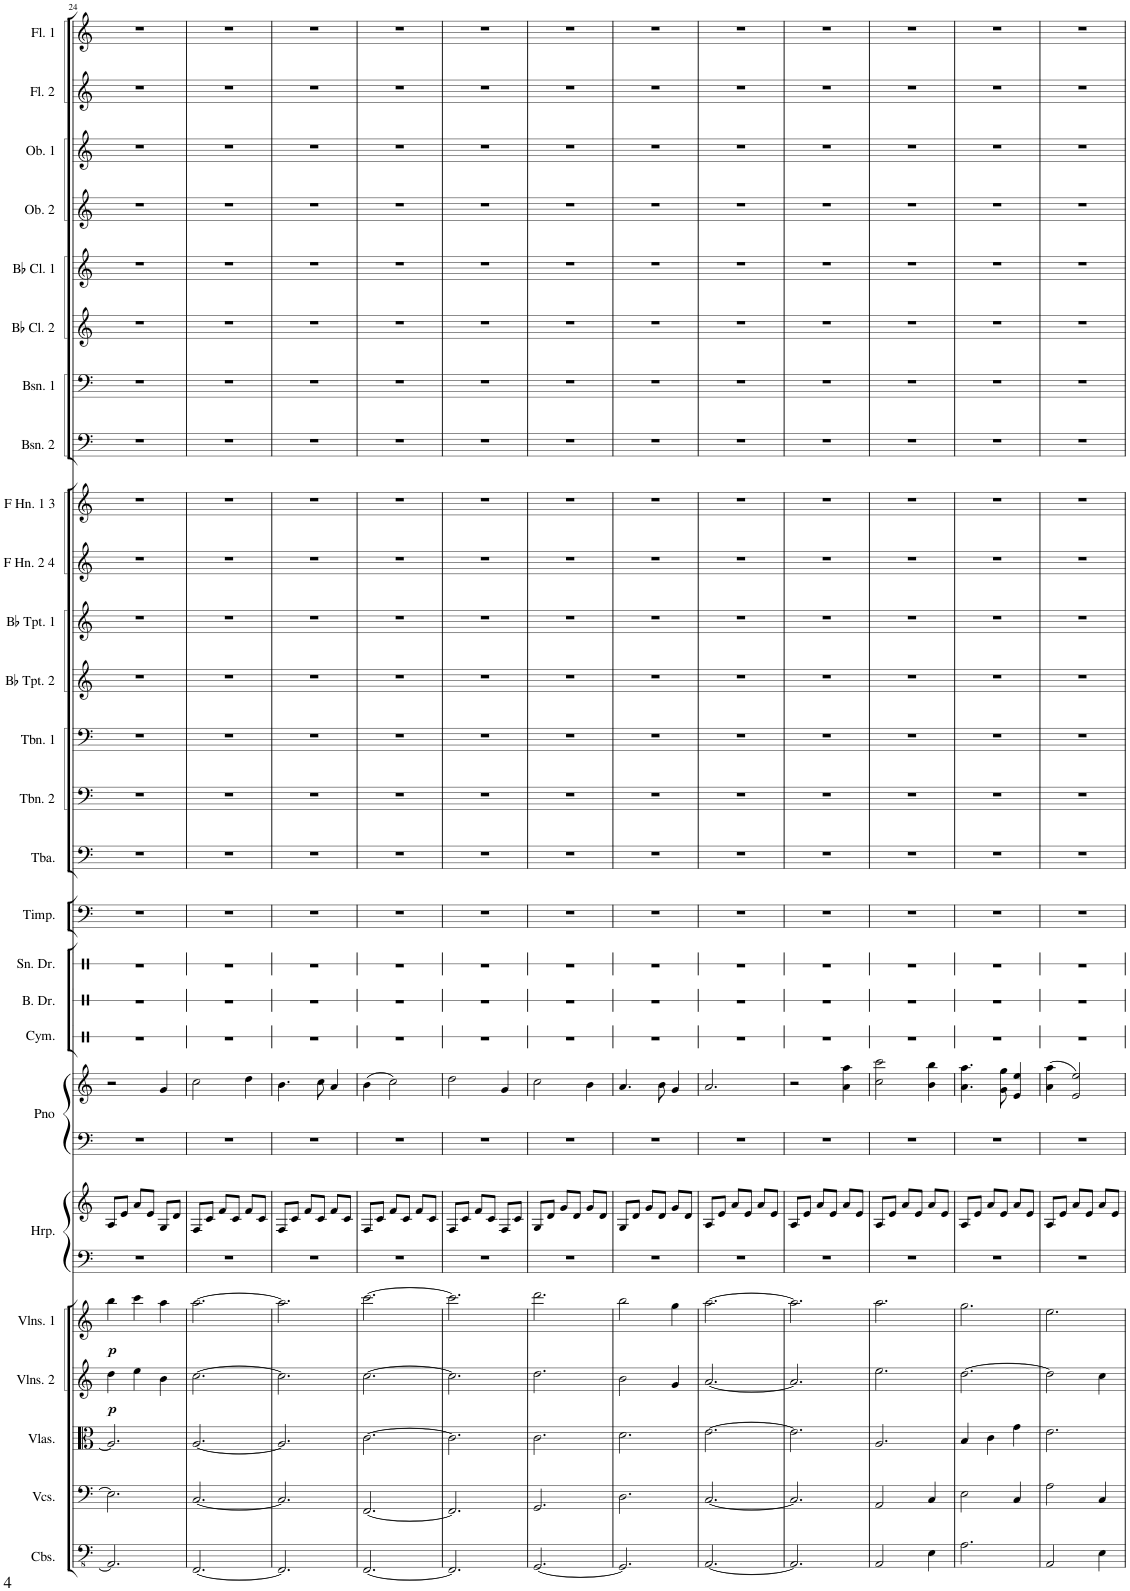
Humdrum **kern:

**kern	**kern	**kern	**kern	**dynam	**kern	**dynam	**kern	**kern	**kern	**kern	**kern	**kern	**kern	**kern	**kern	**kern	**kern	**kern	**kern	**kern	**kern	**kern	**kern	**kern	**kern	**kern	**kern	**kern	**kern
*part26	*part25	*part24	*part23	*part23	*part22	*part22	*part21	*part21	*part20	*part20	*part19	*part18	*part17	*part16	*part15	*part14	*part13	*part12	*part11	*part10	*part9	*part8	*part7	*part6	*part5	*part4	*part3	*part2	*part1
*staff28	*staff27	*staff26	*staff25	*staff25	*staff24	*staff24	*staff23	*staff22	*staff21	*staff20	*staff19	*staff18	*staff17	*staff16	*staff15	*staff14	*staff13	*staff12	*staff11	*staff10	*staff9	*staff8	*staff7	*staff6	*staff5	*staff4	*staff3	*staff2	*staff1
*I"Contrabasses	*I"Violoncellos	*I"Violas	*I"Violins 2	*	*I"Violins 1	*	*I"Harp	*	*I"Piano	*	*I"Cymbal	*I"Bass Drum	*I"Snare Drum	*I"Timpani	*I"Tuba	*I"Trombone 2	*I"Trombone 1	*I"Bb Trumpet 2	*I"Bb Trumpet 1	*I"F Horn 2 &amp; 4	*I"F Horn 1 &amp; 3	*I"Bassoon 2	*I"Bassoon 1	*I"Bb Clarinet 2	*I"Bb Clarinet 1	*I"Oboe 2	*I"Oboe 1	*I"Flute 2	*I"Flute 1
*I'Cbs.	*I'Vcs.	*I'Vlas.	*I'Vlns. 2	*	*I'Vlns. 1	*	*I'Hrp.	*	*I'Pno	*	*I'Cym.	*I'B. Dr.	*I'Sn. Dr.	*I'Timp.	*I'Tba.	*I'Tbn. 2	*I'Tbn. 1	*I'Bb Tpt. 2	*I'Bb Tpt. 1	*I'F Hn. 2 4	*I'F Hn. 1 3	*I'Bsn. 2	*I'Bsn. 1	*I'Bb Cl. 2	*I'Bb Cl. 1	*I'Ob. 2	*I'Ob. 1	*I'Fl. 2	*I'Fl. 1
!!LO:PB:g=z
*clefFv4	*clefF4	*clefC3	*clefG2	*	*clefG2	*	*clefF4	*clefG2	*clefF4	*clefG2	*clefX	*clefX	*clefX	*clefF4	*clefF4	*clefF4	*clefF4	*clefG2	*clefG2	*clefG2	*clefG2	*clefF4	*clefF4	*clefG2	*clefG2	*clefG2	*clefG2	*clefG2	*clefG2
*	*	*	*	*	*	*	*	*	*	*	*	*	*	*	*	*	*	*ITrd1c2	*ITrd1c2	*ITrd4c7	*ITrd4c7	*	*	*ITrd1c2	*ITrd1c2	*	*	*	*
*k[]	*k[]	*k[]	*k[]	*	*k[]	*	*k[]	*k[]	*k[]	*k[]	*k[]	*k[]	*k[]	*k[]	*k[]	*k[]	*k[]	*k[]	*k[]	*k[]	*k[]	*k[]	*k[]	*k[]	*k[]	*k[]	*k[]	*k[]	*k[]
*M3/4	*M3/4	*M3/4	*M3/4	*	*M3/4	*	*M3/4	*M3/4	*M3/4	*M3/4	*M3/4	*M3/4	*M3/4	*M3/4	*M3/4	*M3/4	*M3/4	*M3/4	*M3/4	*M3/4	*M3/4	*M3/4	*M3/4	*M3/4	*M3/4	*M3/4	*M3/4	*M3/4	*M3/4
=24	=24	=24	=24	=24	=24	=24	=24	=24	=24	=24	=24	=24	=24	=24	=24	=24	=24	=24	=24	=24	=24	=24	=24	=24	=24	=24	=24	=24	=24
!	!	!	!	!LO:DY:b	!	!LO:DY:b	!	!	!	!	!	!	!	!	!	!	!	!	!	!	!	!	!	!	!	!	!	!	!
2.AAA/]	2.E\]	2.A/]	4dd\	p	4bb\	p	2.r	8A/L	2.r	2r	2.r	2.r	2.r	2.r	2.r	2.r	2.r	2.r	2.r	2.r	2.r	2.r	2.r	2.r	2.r	2.r	2.r	2.r	2.r
.	.	.	.	.	.	.	.	8e/J	.	.	.	.	.	.	.	.	.	.	.	.	.	.	.	.	.	.	.	.	.
.	.	.	4ee\	.	4ccc\	.	.	8a/L	.	.	.	.	.	.	.	.	.	.	.	.	.	.	.	.	.	.	.	.	.
.	.	.	.	.	.	.	.	8e/J	.	.	.	.	.	.	.	.	.	.	.	.	.	.	.	.	.	.	.	.	.
.	.	.	4b\	.	4aa\	.	.	8G/L	.	4g/	.	.	.	.	.	.	.	.	.	.	.	.	.	.	.	.	.	.	.
.	.	.	.	.	.	.	.	8d/J	.	.	.	.	.	.	.	.	.	.	.	.	.	.	.	.	.	.	.	.	.
=25	=25	=25	=25	=25	=25	=25	=25	=25	=25	=25	=25	=25	=25	=25	=25	=25	=25	=25	=25	=25	=25	=25	=25	=25	=25	=25	=25	=25	=25
[2.FFF/	[2.C/	[2.A/	[2.cc\	.	[2.aa\	.	2.r	8F/L	2.r	2cc\	2.r	2.r	2.r	2.r	2.r	2.r	2.r	2.r	2.r	2.r	2.r	2.r	2.r	2.r	2.r	2.r	2.r	2.r	2.r
.	.	.	.	.	.	.	.	8c/J	.	.	.	.	.	.	.	.	.	.	.	.	.	.	.	.	.	.	.	.	.
.	.	.	.	.	.	.	.	8f/L	.	.	.	.	.	.	.	.	.	.	.	.	.	.	.	.	.	.	.	.	.
.	.	.	.	.	.	.	.	8c/J	.	.	.	.	.	.	.	.	.	.	.	.	.	.	.	.	.	.	.	.	.
.	.	.	.	.	.	.	.	8f/L	.	4dd\	.	.	.	.	.	.	.	.	.	.	.	.	.	.	.	.	.	.	.
.	.	.	.	.	.	.	.	8c/J	.	.	.	.	.	.	.	.	.	.	.	.	.	.	.	.	.	.	.	.	.
=26	=26	=26	=26	=26	=26	=26	=26	=26	=26	=26	=26	=26	=26	=26	=26	=26	=26	=26	=26	=26	=26	=26	=26	=26	=26	=26	=26	=26	=26
2.FFF/]	2.C/]	2.A/]	2.cc\]	.	2.aa\]	.	2.r	8F/L	2.r	4.b\	2.r	2.r	2.r	2.r	2.r	2.r	2.r	2.r	2.r	2.r	2.r	2.r	2.r	2.r	2.r	2.r	2.r	2.r	2.r
.	.	.	.	.	.	.	.	8c/J	.	.	.	.	.	.	.	.	.	.	.	.	.	.	.	.	.	.	.	.	.
.	.	.	.	.	.	.	.	8f/L	.	.	.	.	.	.	.	.	.	.	.	.	.	.	.	.	.	.	.	.	.
.	.	.	.	.	.	.	.	8c/J	.	8cc\	.	.	.	.	.	.	.	.	.	.	.	.	.	.	.	.	.	.	.
.	.	.	.	.	.	.	.	8f/L	.	4a/	.	.	.	.	.	.	.	.	.	.	.	.	.	.	.	.	.	.	.
.	.	.	.	.	.	.	.	8c/J	.	.	.	.	.	.	.	.	.	.	.	.	.	.	.	.	.	.	.	.	.
=27	=27	=27	=27	=27	=27	=27	=27	=27	=27	=27	=27	=27	=27	=27	=27	=27	=27	=27	=27	=27	=27	=27	=27	=27	=27	=27	=27	=27	=27
[2.FFF/	[2.FF/	[2.c\	[2.cc\	.	[2.ccc\	.	2.r	8F/L	2.r	(4b\	2.r	2.r	2.r	2.r	2.r	2.r	2.r	2.r	2.r	2.r	2.r	2.r	2.r	2.r	2.r	2.r	2.r	2.r	2.r
.	.	.	.	.	.	.	.	8c/J	.	.	.	.	.	.	.	.	.	.	.	.	.	.	.	.	.	.	.	.	.
.	.	.	.	.	.	.	.	8f/L	.	2cc\)	.	.	.	.	.	.	.	.	.	.	.	.	.	.	.	.	.	.	.
.	.	.	.	.	.	.	.	8c/J	.	.	.	.	.	.	.	.	.	.	.	.	.	.	.	.	.	.	.	.	.
.	.	.	.	.	.	.	.	8f/L	.	.	.	.	.	.	.	.	.	.	.	.	.	.	.	.	.	.	.	.	.
.	.	.	.	.	.	.	.	8c/J	.	.	.	.	.	.	.	.	.	.	.	.	.	.	.	.	.	.	.	.	.
=28	=28	=28	=28	=28	=28	=28	=28	=28	=28	=28	=28	=28	=28	=28	=28	=28	=28	=28	=28	=28	=28	=28	=28	=28	=28	=28	=28	=28	=28
2.FFF/]	2.FF/]	2.c\]	2.cc\]	.	2.ccc\]	.	2.r	8F/L	2.r	2dd\	2.r	2.r	2.r	2.r	2.r	2.r	2.r	2.r	2.r	2.r	2.r	2.r	2.r	2.r	2.r	2.r	2.r	2.r	2.r
.	.	.	.	.	.	.	.	8c/J	.	.	.	.	.	.	.	.	.	.	.	.	.	.	.	.	.	.	.	.	.
.	.	.	.	.	.	.	.	8f/L	.	.	.	.	.	.	.	.	.	.	.	.	.	.	.	.	.	.	.	.	.
.	.	.	.	.	.	.	.	8c/J	.	.	.	.	.	.	.	.	.	.	.	.	.	.	.	.	.	.	.	.	.
.	.	.	.	.	.	.	.	8F/L	.	4g/	.	.	.	.	.	.	.	.	.	.	.	.	.	.	.	.	.	.	.
.	.	.	.	.	.	.	.	8c/J	.	.	.	.	.	.	.	.	.	.	.	.	.	.	.	.	.	.	.	.	.
=29	=29	=29	=29	=29	=29	=29	=29	=29	=29	=29	=29	=29	=29	=29	=29	=29	=29	=29	=29	=29	=29	=29	=29	=29	=29	=29	=29	=29	=29
[2.GGG/	2.GG/	2.c\	2.dd\	.	2.ddd\	.	2.r	8G/L	2.r	2cc\	2.r	2.r	2.r	2.r	2.r	2.r	2.r	2.r	2.r	2.r	2.r	2.r	2.r	2.r	2.r	2.r	2.r	2.r	2.r
.	.	.	.	.	.	.	.	8d/J	.	.	.	.	.	.	.	.	.	.	.	.	.	.	.	.	.	.	.	.	.
.	.	.	.	.	.	.	.	8g/L	.	.	.	.	.	.	.	.	.	.	.	.	.	.	.	.	.	.	.	.	.
.	.	.	.	.	.	.	.	8d/J	.	.	.	.	.	.	.	.	.	.	.	.	.	.	.	.	.	.	.	.	.
.	.	.	.	.	.	.	.	8g/L	.	4b\	.	.	.	.	.	.	.	.	.	.	.	.	.	.	.	.	.	.	.
.	.	.	.	.	.	.	.	8d/J	.	.	.	.	.	.	.	.	.	.	.	.	.	.	.	.	.	.	.	.	.
=30	=30	=30	=30	=30	=30	=30	=30	=30	=30	=30	=30	=30	=30	=30	=30	=30	=30	=30	=30	=30	=30	=30	=30	=30	=30	=30	=30	=30	=30
2.GGG/]	2.D\	2.d\	2b\	.	2bb\	.	2.r	8G/L	2.r	4.a/	2.r	2.r	2.r	2.r	2.r	2.r	2.r	2.r	2.r	2.r	2.r	2.r	2.r	2.r	2.r	2.r	2.r	2.r	2.r
.	.	.	.	.	.	.	.	8d/J	.	.	.	.	.	.	.	.	.	.	.	.	.	.	.	.	.	.	.	.	.
.	.	.	.	.	.	.	.	8g/L	.	.	.	.	.	.	.	.	.	.	.	.	.	.	.	.	.	.	.	.	.
.	.	.	.	.	.	.	.	8d/J	.	8b\	.	.	.	.	.	.	.	.	.	.	.	.	.	.	.	.	.	.	.
.	.	.	4g/	.	4gg\	.	.	8g/L	.	4g/	.	.	.	.	.	.	.	.	.	.	.	.	.	.	.	.	.	.	.
.	.	.	.	.	.	.	.	8d/J	.	.	.	.	.	.	.	.	.	.	.	.	.	.	.	.	.	.	.	.	.
=31	=31	=31	=31	=31	=31	=31	=31	=31	=31	=31	=31	=31	=31	=31	=31	=31	=31	=31	=31	=31	=31	=31	=31	=31	=31	=31	=31	=31	=31
[2.AAA/	[2.C/	[2.e\	[2.a/	.	[2.aa\	.	2.r	8A/L	2.r	2.a/	2.r	2.r	2.r	2.r	2.r	2.r	2.r	2.r	2.r	2.r	2.r	2.r	2.r	2.r	2.r	2.r	2.r	2.r	2.r
.	.	.	.	.	.	.	.	8e/J	.	.	.	.	.	.	.	.	.	.	.	.	.	.	.	.	.	.	.	.	.
.	.	.	.	.	.	.	.	8a/L	.	.	.	.	.	.	.	.	.	.	.	.	.	.	.	.	.	.	.	.	.
.	.	.	.	.	.	.	.	8e/J	.	.	.	.	.	.	.	.	.	.	.	.	.	.	.	.	.	.	.	.	.
.	.	.	.	.	.	.	.	8a/L	.	.	.	.	.	.	.	.	.	.	.	.	.	.	.	.	.	.	.	.	.
.	.	.	.	.	.	.	.	8e/J	.	.	.	.	.	.	.	.	.	.	.	.	.	.	.	.	.	.	.	.	.
=32	=32	=32	=32	=32	=32	=32	=32	=32	=32	=32	=32	=32	=32	=32	=32	=32	=32	=32	=32	=32	=32	=32	=32	=32	=32	=32	=32	=32	=32
2.AAA/]	2.C/]	2.e\]	2.a/]	.	2.aa\]	.	2.r	8A/L	2.r	2r	2.r	2.r	2.r	2.r	2.r	2.r	2.r	2.r	2.r	2.r	2.r	2.r	2.r	2.r	2.r	2.r	2.r	2.r	2.r
.	.	.	.	.	.	.	.	8e/J	.	.	.	.	.	.	.	.	.	.	.	.	.	.	.	.	.	.	.	.	.
.	.	.	.	.	.	.	.	8a/L	.	.	.	.	.	.	.	.	.	.	.	.	.	.	.	.	.	.	.	.	.
.	.	.	.	.	.	.	.	8e/J	.	.	.	.	.	.	.	.	.	.	.	.	.	.	.	.	.	.	.	.	.
.	.	.	.	.	.	.	.	8a/L	.	4a\ 4aa\	.	.	.	.	.	.	.	.	.	.	.	.	.	.	.	.	.	.	.
.	.	.	.	.	.	.	.	8e/J	.	.	.	.	.	.	.	.	.	.	.	.	.	.	.	.	.	.	.	.	.
=33	=33	=33	=33	=33	=33	=33	=33	=33	=33	=33	=33	=33	=33	=33	=33	=33	=33	=33	=33	=33	=33	=33	=33	=33	=33	=33	=33	=33	=33
2AAA/	2AA/	2.A/	2.ee\	.	2.aa\	.	2.r	8A/L	2.r	2cc\ 2ccc\	2.r	2.r	2.r	2.r	2.r	2.r	2.r	2.r	2.r	2.r	2.r	2.r	2.r	2.r	2.r	2.r	2.r	2.r	2.r
.	.	.	.	.	.	.	.	8e/J	.	.	.	.	.	.	.	.	.	.	.	.	.	.	.	.	.	.	.	.	.
.	.	.	.	.	.	.	.	8a/L	.	.	.	.	.	.	.	.	.	.	.	.	.	.	.	.	.	.	.	.	.
.	.	.	.	.	.	.	.	8e/J	.	.	.	.	.	.	.	.	.	.	.	.	.	.	.	.	.	.	.	.	.
4EE\	4C/	.	.	.	.	.	.	8a/L	.	4b\ 4bb\	.	.	.	.	.	.	.	.	.	.	.	.	.	.	.	.	.	.	.
.	.	.	.	.	.	.	.	8e/J	.	.	.	.	.	.	.	.	.	.	.	.	.	.	.	.	.	.	.	.	.
=34	=34	=34	=34	=34	=34	=34	=34	=34	=34	=34	=34	=34	=34	=34	=34	=34	=34	=34	=34	=34	=34	=34	=34	=34	=34	=34	=34	=34	=34
2.AA\	2E\	4B/	[2.dd\	.	2.gg\	.	2.r	8A/L	2.r	4.a\ 4.aa\	2.r	2.r	2.r	2.r	2.r	2.r	2.r	2.r	2.r	2.r	2.r	2.r	2.r	2.r	2.r	2.r	2.r	2.r	2.r
.	.	.	.	.	.	.	.	8e/J	.	.	.	.	.	.	.	.	.	.	.	.	.	.	.	.	.	.	.	.	.
.	.	4c\	.	.	.	.	.	8a/L	.	.	.	.	.	.	.	.	.	.	.	.	.	.	.	.	.	.	.	.	.
.	.	.	.	.	.	.	.	8e/J	.	8g\ 8gg\	.	.	.	.	.	.	.	.	.	.	.	.	.	.	.	.	.	.	.
.	4C/	4g\	.	.	.	.	.	8a/L	.	4e/ 4ee/	.	.	.	.	.	.	.	.	.	.	.	.	.	.	.	.	.	.	.
.	.	.	.	.	.	.	.	8e/J	.	.	.	.	.	.	.	.	.	.	.	.	.	.	.	.	.	.	.	.	.
=35	=35	=35	=35	=35	=35	=35	=35	=35	=35	=35	=35	=35	=35	=35	=35	=35	=35	=35	=35	=35	=35	=35	=35	=35	=35	=35	=35	=35	=35
2AAA/	2A\	2.e\	2dd\]	.	2.ee\	.	2.r	8A/L	2.r	(4a\ 4aa\	2.r	2.r	2.r	2.r	2.r	2.r	2.r	2.r	2.r	2.r	2.r	2.r	2.r	2.r	2.r	2.r	2.r	2.r	2.r
.	.	.	.	.	.	.	.	8e/J	.	.	.	.	.	.	.	.	.	.	.	.	.	.	.	.	.	.	.	.	.
.	.	.	.	.	.	.	.	8a/L	.	2e/ 2ee/)	.	.	.	.	.	.	.	.	.	.	.	.	.	.	.	.	.	.	.
.	.	.	.	.	.	.	.	8e/J	.	.	.	.	.	.	.	.	.	.	.	.	.	.	.	.	.	.	.	.	.
4EE\	4C/	.	4cc\	.	.	.	.	8a/L	.	.	.	.	.	.	.	.	.	.	.	.	.	.	.	.	.	.	.	.	.
.	.	.	.	.	.	.	.	8e/J	.	.	.	.	.	.	.	.	.	.	.	.	.	.	.	.	.	.	.	.	.
=	=	=	=	=	=	=	=	=	=	=	=	=	=	=	=	=	=	=	=	=	=	=	=	=	=	=	=	=	=
*-	*-	*-	*-	*-	*-	*-	*-	*-	*-	*-	*-	*-	*-	*-	*-	*-	*-	*-	*-	*-	*-	*-	*-	*-	*-	*-	*-	*-	*-
